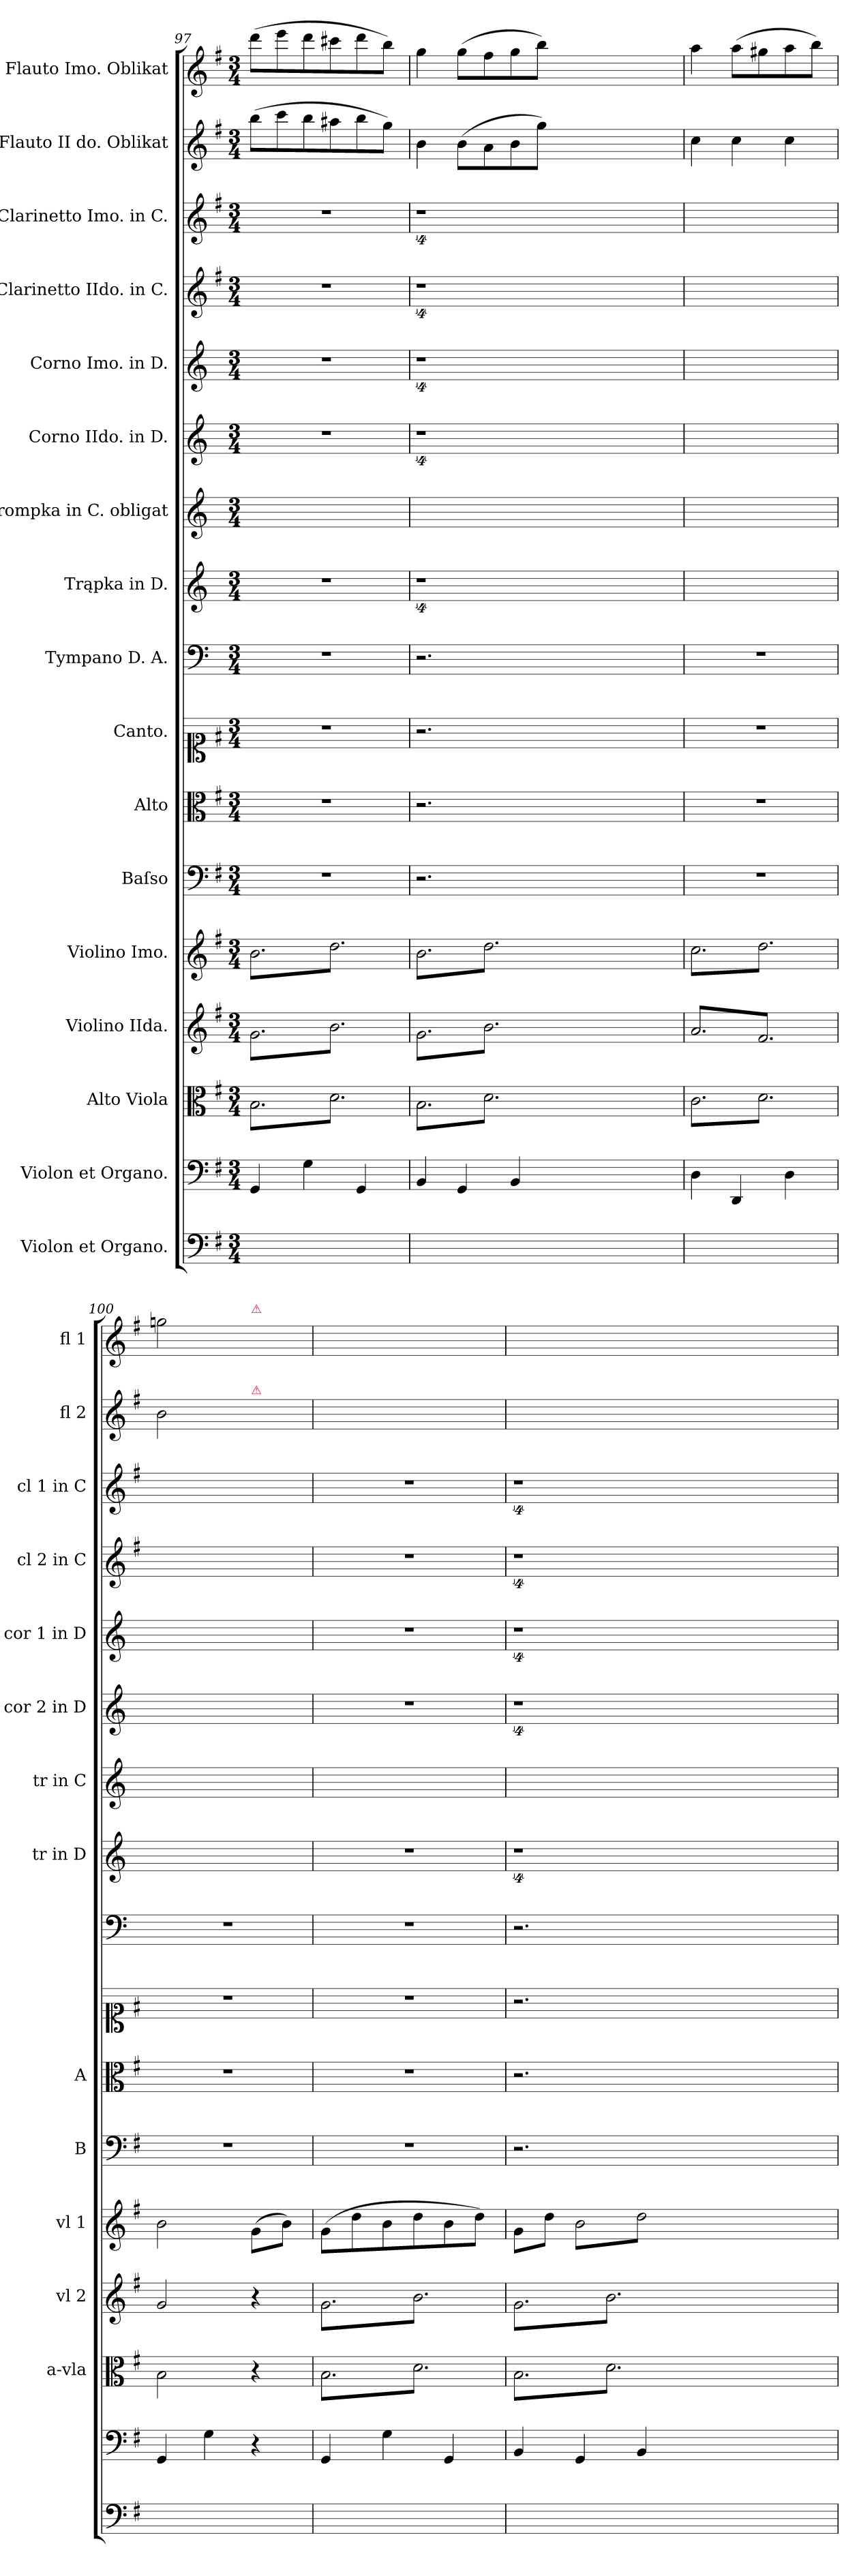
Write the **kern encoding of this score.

**kern	**kern	**kern	**kern	**kern	**kern	**kern	**kern	**kern	**kern	**kern	**kern	**kern	**kern	**kern	**kern	**kern
*part17	*part16	*part15	*part14	*part13	*part12	*part11	*part10	*part9	*part8	*part7	*part6	*part5	*part4	*part3	*part2	*part1
*staff17	*staff16	*staff15	*staff14	*staff13	*staff12	*staff11	*staff10	*staff9	*staff8	*staff7	*staff6	*staff5	*staff4	*staff3	*staff2	*staff1
*I"Violon et Organo.	*I"Violon et Organo.	*I"Alto Viola	*I"Violino IIda.	*I"Violino Imo.	*I"Baſso	*I"Alto	*I"Canto.	*I"Tympano D. A.	*I"Trąpka in D.	*I"Trompka in C. obligat	*I"Corno IIdo. in D.	*I"Corno Imo. in D.	*I"Clarinetto IIdo. in C.	*I"Clarinetto Imo. in C.	*I"Flauto II do. Oblikat	*I"Flauto Imo. Oblikat
*	*	*I'a-vla	*I'vl 2	*I'vl 1	*I'B	*I'A	*	*	*I'tr in D	*I'tr in C	*I'cor 2 in D	*I'cor 1 in D	*I'cl 2 in C	*I'cl 1 in C	*I'fl 2	*I'fl 1
*clefF4	*clefF4	*clefC3	*clefG2	*clefG2	*clefF4	*clefC3	*clefC1	*clefF4	*clefG2	*clefG2	*clefG2	*clefG2	*clefG2	*clefG2	*clefG2	*clefG2
*	*	*	*	*	*	*	*	*ITrd-1c-2	*ITrd-1c-2	*ITrd-1c-2	*ITrd6c10	*ITrd6c10	*	*	*	*
*k[f#]	*k[f#]	*k[f#]	*k[f#]	*k[f#]	*k[f#]	*k[f#]	*k[f#]	*k[f#c#]	*k[f#c#]	*k[f#c#]	*k[f#c#]	*k[f#c#]	*k[f#]	*k[f#]	*k[f#]	*k[f#]
*M3/4	*M3/4	*M3/4	*M3/4	*M3/4	*M3/4	*M3/4	*M3/4	*M3/4	*M3/4	*M3/4	*M3/4	*M3/4	*M3/4	*M3/4	*M3/4	*M3/4
=97	=97	=97	=97	=97	=97	=97	=97	=97	=97	=97	=97	=97	=97	=97	=97	=97
*	*	*tremolo	*	*	*	*	*	*	*	*	*	*	*	*	*	*
*	*	*	*tremolo	*	*	*	*	*	*	*	*	*	*	*	*	*
*	*	*	*	*tremolo	*	*	*	*	*	*	*	*	*	*	*	*
4GG/yy	4GG/	(8B\L	(8g\L	(8b\L	2.r	2.r	2.r	2.r	2.r	2.ryy	2.r	2.r	2.r	2.r	(8bb\L	(8ddd\L
.	.	8d\)	8b\)	8dd\)	.	.	.	.	.	.	.	.	.	.	8ccc\	8eee\
4G\yy	4G\	8B\	8g\	8b\	.	.	.	.	.	.	.	.	.	.	8bb\	8ddd\
.	.	8d\)	8b\)	8dd\)	.	.	.	.	.	.	.	.	.	.	8aa#X\	8ccc#X\
4GG/yy	4GG/	8B\	8g\	8b\	.	.	.	.	.	.	.	.	.	.	8bb\	8ddd\
.	.	8d\)J	8b\)J	8dd\)J	.	.	.	.	.	.	.	.	.	.	8gg\J)	8bb\J)
=98	=98	=98	=98	=98	=98	=98	=98	=98	=98	=98	=98	=98	=98	=98	=98	=98
4BB/yy	4BB/	(8B\L	(8g\L	(8b\L	2.r	2.r	2.r	2.r	4%9r	2.ryy	4%9r	4%9r	4%9r	4%9r	4b\	4gg\
.	.	8d\)	8b\)	8dd\)	.	.	.	.	.	.	.	.	.	.	.	.
4GG/yy	4GG/	8B\	8g\	8b\	.	.	.	.	.	.	.	.	.	.	(8b\L	(8gg\L
.	.	8d\)	8b\)	8dd\)	.	.	.	.	.	.	.	.	.	.	8a\	8ff#\
4BB/yy	4BB/	8B\	8g\	8b\	.	.	.	.	.	.	.	.	.	.	8b\	8gg\
.	.	8d\)J	8b\)J	8dd\)J	.	.	.	.	.	.	.	.	.	.	8gg\J)	8bb\J)
1.ryy	1.ryy	1.ryy	1.ryy	1.ryy	1.ryy	1.ryy	1.ryy	1.ryy	.	1.ryy	.	.	.	.	1.ryy	1.ryy
.	.	.	.	.	.	.	.	.	.	.	.	.	.	.	.	.
.	.	.	.	.	.	.	.	.	.	.	.	.	.	.	.	.
=99	=99	=99	=99	=99	=99	=99	=99	=99	=99	=99	=99	=99	=99	=99	=99	=99
4D\yy	4D\	(8c\L	(8a/L	(8cc\L	2.r	2.r	2.r	2.r	2.ryy	2.ryy	2.ryy	2.ryy	2.ryy	2.ryy	4cc\	4aa\
.	.	8d\)	8f#/)	8dd\)	.	.	.	.	.	.	.	.	.	.	.	.
4DD/yy	4DD/	8c\	8a/	8cc\	.	.	.	.	.	.	.	.	.	.	4cc\	(8aa\L
.	.	8d\)	8f#/)	8dd\)	.	.	.	.	.	.	.	.	.	.	.	8gg#X\
4D\yy	4D\	8c\	8a/	8cc\	.	.	.	.	.	.	.	.	.	.	4cc\	8aa\
.	.	8d\)J	8f#/)J	8dd\)J	.	.	.	.	.	.	.	.	.	.	.	8bb\J)
*	*	*	*	*Xtremolo	*	*	*	*	*	*	*	*	*	*	*	*
*	*	*	*Xtremolo	*	*	*	*	*	*	*	*	*	*	*	*	*
*	*	*Xtremolo	*	*	*	*	*	*	*	*	*	*	*	*	*	*
=100	=100	=100	=100	=100	=100	=100	=100	=100	=100	=100	=100	=100	=100	=100	=100	=100
4GG/yy	4GG/	2B\	2g/	2b\	2.r	2.r	2.r	2.r	2.ryy	2.ryy	2.ryy	2.ryy	2.ryy	2.ryy	2b\	2ggn\
.	.	.	.	.	.	.	.	.	.	.	.	.	.	.	.	.
4G\yy	4G\	.	.	.	.	.	.	.	.	.	.	.	.	.	.	.
!	!	!	!	!	!	!	!	!	!	!	!	!	!	!	!	!LO:TX:a:color=crimson:t=⚠
!	!	!	!	!	!	!	!	!	!	!	!	!	!	!	!LO:TX:a:color=crimson:t=⚠	!
4ryy	4r	4r	4r	(8g\L	.	.	.	.	.	.	.	.	.	.	4ryy	8gg\Lyy
.	.	.	.	8b\J)	.	.	.	.	.	.	.	.	.	.	.	8bb\Jyy
=101	=101	=101	=101	=101	=101	=101	=101	=101	=101	=101	=101	=101	=101	=101	=101	=101
*	*	*tremolo	*	*	*	*	*	*	*	*	*	*	*	*	*	*
*	*	*	*tremolo	*	*	*	*	*	*	*	*	*	*	*	*	*
4GG/yy	4GG/	(8B\L	(8g\L	(8g\L	2.r	2.r	2.r	2.r	2.r	2.ryy	2.r	2.r	2.r	2.r	8bb\Lyy	8ddd\Lyy
.	.	8d\)	8b\)	8dd\	.	.	.	.	.	.	.	.	.	.	8ccc\yy	8eee\yy
4G\yy	4G\	8B\	8g\	8b\	.	.	.	.	.	.	.	.	.	.	8bb\yy	8ddd\yy
.	.	8d\)	8b\)	8dd\	.	.	.	.	.	.	.	.	.	.	8aa#X\yy	8ccc#X\yy
4GG/yy	4GG/	8B\	8g\	8b\	.	.	.	.	.	.	.	.	.	.	8bb\yy	8ddd\yy
.	.	8d\)J	8b\)J	8dd\J)	.	.	.	.	.	.	.	.	.	.	8gg\Jyy	8bb\Jyy
=102	=102	=102	=102	=102	=102	=102	=102	=102	=102	=102	=102	=102	=102	=102	=102	=102
4BB/yy	4BB/	(8B\L	(8g\L	(8g\L	2.r	2.r	2.r	2.r	4%9r	2.ryy	4%9r	4%9r	4%9r	4%9r	4b\yy	4gg\yy
.	.	8d\)	8b\)	8dd\J	.	.	.	.	.	.	.	.	.	.	.	.
*	*	*	*	*tremolo	*	*	*	*	*	*	*	*	*	*	*	*
4GG/yy	4GG/	8B\	8g\	8b\L	.	.	.	.	.	.	.	.	.	.	8b\Lyy	8gg\Lyy
.	.	8d\)	8b\)	8dd\)	.	.	.	.	.	.	.	.	.	.	8a\yy	8ff#\yy
4BB/yy	4BB/	8B\	8g\	8b\	.	.	.	.	.	.	.	.	.	.	8b\yy	8gg\yy
.	.	8d\)J	8b\)J	8dd\)J	.	.	.	.	.	.	.	.	.	.	8gg\Jyy	8bb\Jyy
*	*	*	*	*Xtremolo	*	*	*	*	*	*	*	*	*	*	*	*
*	*	*	*Xtremolo	*	*	*	*	*	*	*	*	*	*	*	*	*
*	*	*Xtremolo	*	*	*	*	*	*	*	*	*	*	*	*	*	*
1.ryy	1.ryy	1.ryy	1.ryy	1.ryy	1.ryy	1.ryy	1.ryy	1.ryy	.	1.ryy	.	.	.	.	1.ryy	1.ryy
.	.	.	.	.	.	.	.	.	.	.	.	.	.	.	.	.
.	.	.	.	.	.	.	.	.	.	.	.	.	.	.	.	.
=	=	=	=	=	=	=	=	=	=	=	=	=	=	=	=	=
*-	*-	*-	*-	*-	*-	*-	*-	*-	*-	*-	*-	*-	*-	*-	*-	*-
